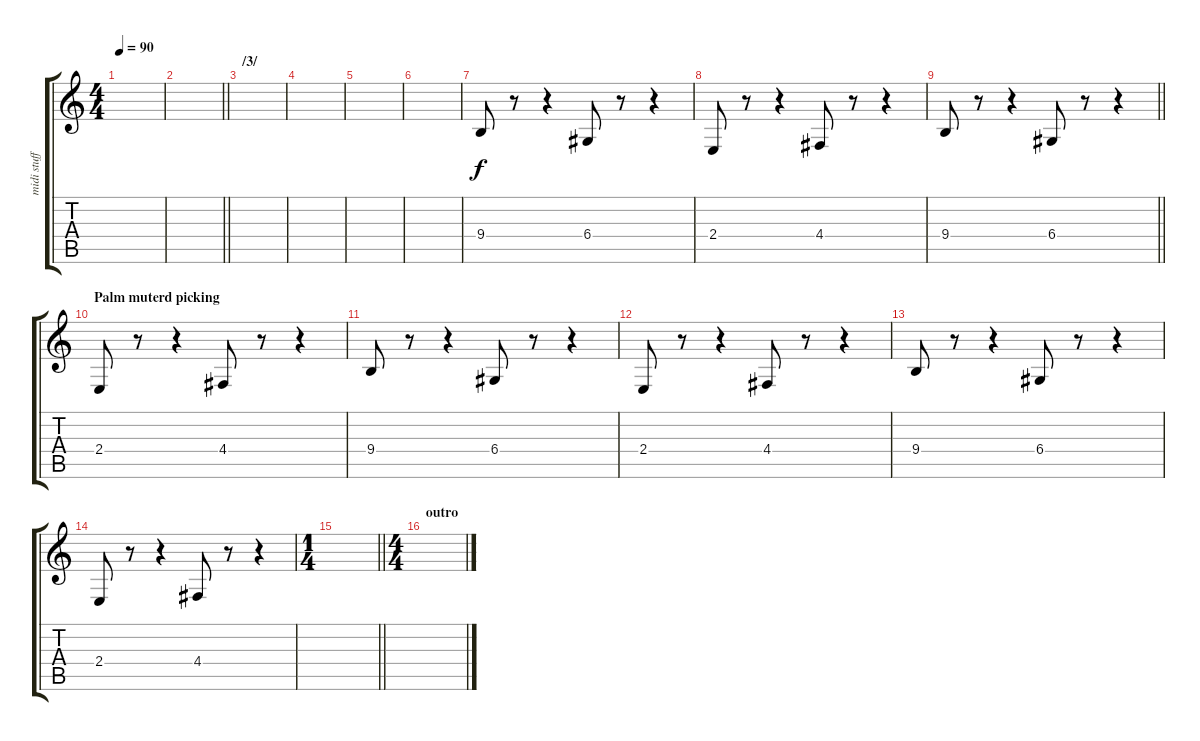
\track ("midi stuff" "midi stuff") {instrument lead1square}
\staff {score tabs}
\tuning (E4 B3 G3 D3 A2 E2) {hide}
\ts (4 4)
\tempo 90
\clef g2
\ks c
|
\barLineRight lightlight
|
\section ("" "/3/")
|
|
|
|
9.4.8 r.8 r.4 6.4.8 r.8 r.4 |
2.4.8 r.8 r.4 4.4.8 r.8 r.4 |
\barLineRight lightlight
9.4.8 r.8 r.4 6.4.8 r.8 r.4 |
\section ("" "Palm muterd picking")
2.4.8 r.8 r.4 4.4.8 r.8 r.4 |
9.4.8 r.8 r.4 6.4.8 r.8 r.4 |
2.4.8 r.8 r.4 4.4.8 r.8 r.4 |
9.4.8 r.8 r.4 6.4.8 r.8 r.4 |
2.4.8 r.8 r.4 4.4.8 r.8 r.4 |
\ts (1 4)
\barLineRight lightlight
|
\ts (4 4)
\section ("" "outro")
